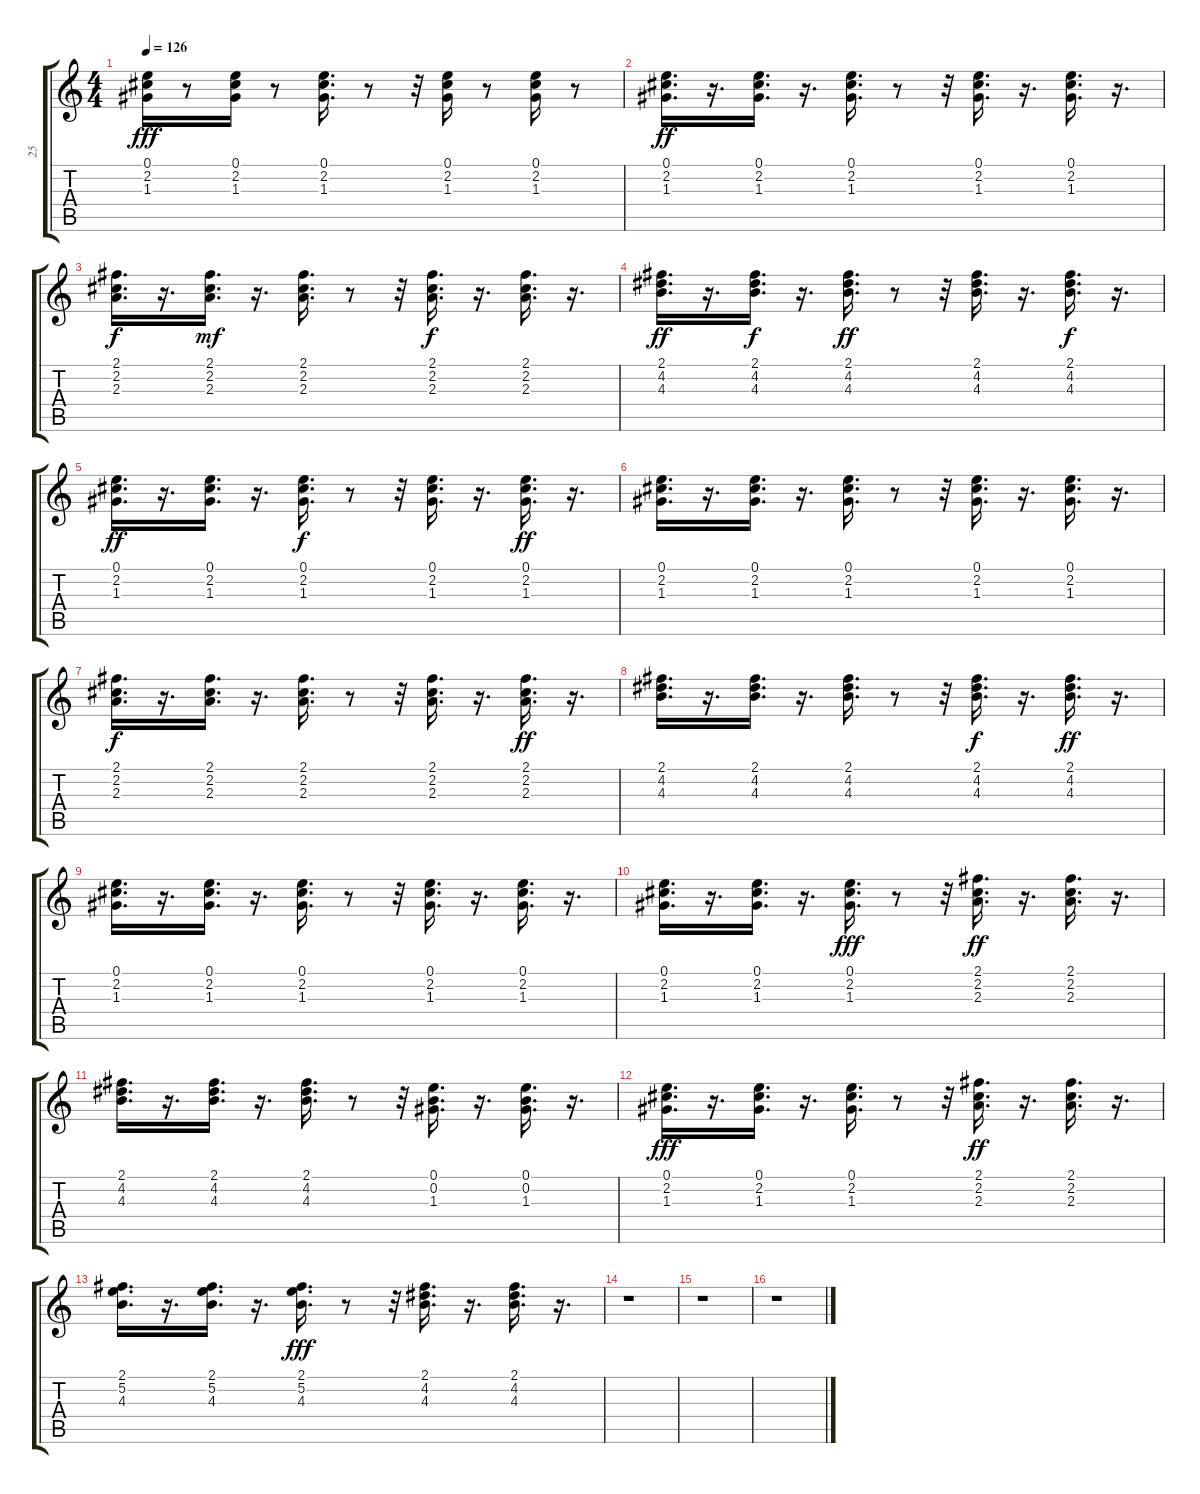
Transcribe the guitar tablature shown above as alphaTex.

\track ("25" "25") {instrument acousticguitarnylon}
\staff {score tabs}
\tuning (E4 B3 G3 D3 A2 E2) {hide}
\ts (4 4)
\tempo 126
\clef g2
\ks c
(0.1 2.2 1.3).16{dy fff} r.8 (0.1 2.2 1.3).16 r.8 (0.1 2.2 1.3).16{d} r.8 r.32 (0.1 2.2 1.3).16 r.8 (0.1 2.2 1.3).16 r.8 |
(0.1 2.2 1.3).16{d dy ff} r.16{d} (0.1 2.2 1.3).16{d} r.16{d} (0.1 2.2 1.3).16{d} r.8 r.32 (0.1 2.2 1.3).16{d} r.16{d} (0.1 2.2 1.3).16{d} r.16{d} |
(2.1 2.2 2.3).16{d dy f} r.16{d} (2.1 2.2 2.3).16{d dy mf} r.16{d} (2.1 2.2 2.3).16{d} r.8 r.32 (2.1 2.2 2.3).16{d dy f} r.16{d} (2.1 2.2 2.3).16{d} r.16{d} |
(2.1 4.2 4.3).16{d dy ff} r.16{d} (2.1 4.2 4.3).16{d dy f} r.16{d} (2.1 4.2 4.3).16{d dy ff} r.8 r.32 (2.1 4.2 4.3).16{d} r.16{d} (2.1 4.2 4.3).16{d dy f} r.16{d} |
(0.1 2.2 1.3).16{d dy ff} r.16{d} (0.1 2.2 1.3).16{d} r.16{d} (0.1 2.2 1.3).16{d dy f} r.8 r.32 (0.1 2.2 1.3).16{d} r.16{d} (0.1 2.2 1.3).16{d dy ff} r.16{d} |
(0.1 2.2 1.3).16{d} r.16{d} (0.1 2.2 1.3).16{d} r.16{d} (0.1 2.2 1.3).16{d} r.8 r.32 (0.1 2.2 1.3).16{d} r.16{d} (0.1 2.2 1.3).16{d} r.16{d} |
(2.1 2.2 2.3).16{d dy f} r.16{d} (2.1 2.2 2.3).16{d} r.16{d} (2.1 2.2 2.3).16{d} r.8 r.32 (2.1 2.2 2.3).16{d} r.16{d} (2.1 2.2 2.3).16{d dy ff} r.16{d} |
(2.1 4.2 4.3).16{d} r.16{d} (2.1 4.2 4.3).16{d} r.16{d} (2.1 4.2 4.3).16{d} r.8 r.32 (2.1 4.2 4.3).16{d dy f} r.16{d} (2.1 4.2 4.3).16{d dy ff} r.16{d} |
(0.1 2.2 1.3).16{d} r.16{d} (0.1 2.2 1.3).16{d} r.16{d} (0.1 2.2 1.3).16{d} r.8 r.32 (0.1 2.2 1.3).16{d} r.16{d} (0.1 2.2 1.3).16{d} r.16{d} |
(0.1 2.2 1.3).16{d} r.16{d} (0.1 2.2 1.3).16{d} r.16{d} (0.1 2.2 1.3).16{d dy fff} r.8 r.32 (2.1 2.2 2.3).16{d dy ff} r.16{d} (2.1 2.2 2.3).16{d} r.16{d} |
(2.1 4.2 4.3).16{d} r.16{d} (2.1 4.2 4.3).16{d} r.16{d} (2.1 4.2 4.3).16{d} r.8 r.32 (0.1 0.2 1.3).16{d} r.16{d} (0.1 0.2 1.3).16{d} r.16{d} |
(0.1 2.2 1.3).16{d dy fff} r.16{d} (0.1 2.2 1.3).16{d} r.16{d} (0.1 2.2 1.3).16{d} r.8 r.32 (2.1 2.2 2.3).16{d dy ff} r.16{d} (2.1 2.2 2.3).16{d} r.16{d} |
(2.1 5.2 4.3).16{d} r.16{d} (2.1 5.2 4.3).16{d} r.16{d} (2.1 5.2 4.3).16{d dy fff} r.8 r.32 (2.1 4.2 4.3).16{d} r.16{d} (2.1 4.2 4.3).16{d} r.16{d} |
r.1 |
r.1 |
r.1
